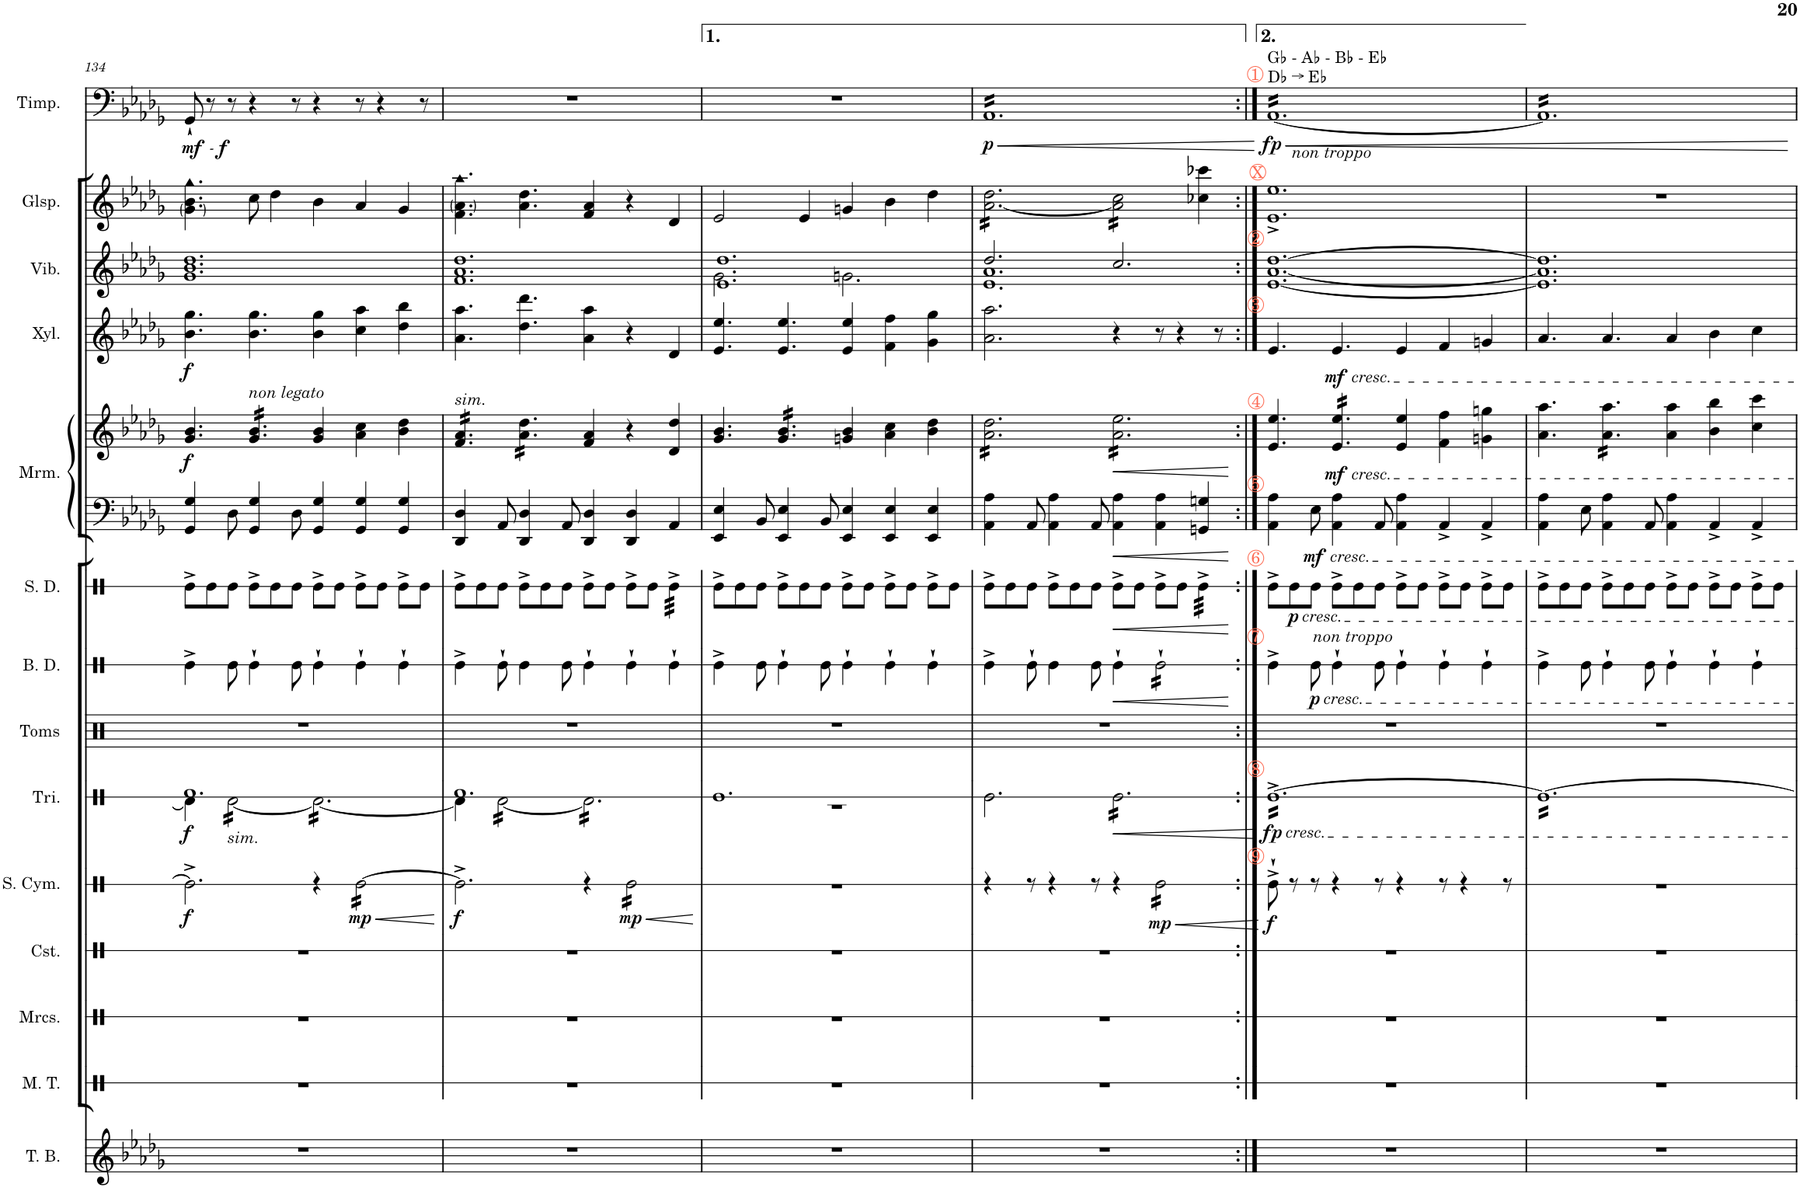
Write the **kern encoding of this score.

**kern	**kern	**kern	**dynam	**kern	**dynam	**kern	**kern	**dynam	**kern	**dynam	**kern	**kern	**dynam	**kern	**dynam	**kern	**kern	**kern	**dynam
*part12	*part11	*part10	*part10	*part9	*part9	*part8	*part7	*part7	*part6	*part6	*part5	*part5	*part5	*part4	*part4	*part3	*part2	*part1	*part1
*staff13	*staff12	*staff11	*staff11	*staff10	*staff10	*staff9	*staff8	*staff8	*staff7	*staff7	*staff6	*staff5	*staff5/6	*staff4	*staff4	*staff3	*staff2	*staff1	*staff1
*I"Tubular Bells	*I"Castanets	*I"Suspended Cymbal	*	*I"Triangle Finger Cymbals	*	*I"Concert Toms	*I"Bass Drum	*	*I"Snare Drum	*	*I"Marimba	*	*	*I"Xylophone	*	*I"Vibraphone	*I"Glockenspiel	*I"Timpani	*
*I'T. B.	*I'Cst.	*I'S. Cym.	*	*I'Tri.	*	*I'Toms	*I'B. D.	*	*I'S. D.	*	*I'Mrm.	*	*	*I'Xyl.	*	*I'Vib.	*I'Glsp.	*I'Timp.	*
!!LO:PB:g=z
*clefG2	*clefX	*clefX	*	*clefX	*	*clefX	*clefX	*	*clefX	*	*clefF4	*clefG2	*	*clefG2	*	*clefG2	*clefG2	*clefF4	*
*	*	*	*	*	*	*	*	*	*	*	*	*	*	*Trd-7c-12	*	*	*Trd-14c-24	*	*
*k[b-e-a-d-g-]	*k[]	*k[]	*	*k[]	*	*k[]	*k[]	*	*k[]	*	*k[b-e-a-d-g-]	*k[b-e-a-d-g-]	*	*k[b-e-a-d-g-]	*	*k[b-e-a-d-g-]	*k[b-e-a-d-g-]	*k[b-e-a-d-g-]	*
*M12/8	*M12/8	*M12/8	*	*M12/8	*	*M12/8	*M12/8	*	*M12/8	*	*M12/8	*M12/8	*	*M12/8	*	*M12/8	*M12/8	*M12/8	*
=134	=134	=134	=134	=134	=134	=134	=134	=134	=134	=134	=134	=134	=134	=134	=134	=134	=134	=134	=134
*	*	*	*	*^	*	*	*	*	*	*	*	*	*	*	*	*	*	*	*
!	!	!	!LO:DY:b	!	!	!LO:DY:b	!	!	!	!	!	!	!	!LO:DY:b	!	!LO:DY:b	!	!	!	!LO:DY:b
!	!	!	!	!	!	!	!	!	!	!	!	!	!	!	!	!	!	!	!	!LO:DY:n=1:b
!	!	!	!	!	!	!	!	!	!	!	!	!	!	!	!	!	!	!	!	!LO:DY:n=2:b
1.r	1.r	2.Re^\]	f	1.Rf	4Rd\]	f	1.r	4Re^\	.	8Re^\L	.	4GG-/ 4G-/	4.g-/ 4.b-/	f	4.b-\ 4.gg-\	f	1.g- 1.b- 1.dd-	4.g-\ 4.b-\ 4.gg-\	8GG-`/	mf other-dynamics f
.	.	.	.	.	.	.	.	.	.	8Re\	.	.	.	.	.	.	.	.	8r	.
!	!	!	!	!	!LO:TX:b:i:t=sim.	!	!	!	!	!	!	!	!	!	!	!	!	!	!	!
*	*	*	*	*tremolo	*	*	*	*	*	*	*	*	*	*	*	*	*	*	*	*
.	.	.	.	.	[16Rd\LL	.	.	8Re\	.	8Re\J	.	8D-\	.	.	.	.	.	.	8r	.
.	.	.	.	.	16Rd\	.	.	.	.	.	.	.	.	.	.	.	.	.	.	.
!	!	!	!	!	!	!	!	!	!	!	!	!	!LO:TX:a:i:t=non legato	!	!	!	!	!	!	!
*	*	*	*	*	*	*	*	*	*	*	*	*	*tremolo	*	*	*	*	*	*	*
.	.	.	.	.	16Rd\	.	.	4Re`\	.	8Re^\L	.	4GG-/ 4G-/	16g-/ 16b-/LL	.	4.b-\ 4.gg-\	.	.	8cc\	4r	.
.	.	.	.	.	16Rd\	.	.	.	.	.	.	.	16g-/ 16b-/	.	.	.	.	.	.	.
.	.	.	.	.	16Rd\	.	.	.	.	8Re\	.	.	16g-/ 16b-/	.	.	.	.	4dd-\	.	.
.	.	.	.	.	16Rd\	.	.	.	.	.	.	.	16g-/ 16b-/	.	.	.	.	.	.	.
.	.	.	.	.	16Rd\	.	.	8Re\	.	8Re\J	.	8D-\	16g-/ 16b-/	.	.	.	.	.	8r	.
.	.	.	.	.	16Rd\JJ	.	.	.	.	.	.	.	16g-/ 16b-/JJ	.	.	.	.	.	.	.
*	*	*	*	*	*	*	*	*	*	*	*	*	*Xtremolo	*	*	*	*	*	*	*
.	.	4r	.	.	16Rd\LL	.	.	4Re`\	.	8Re^\L	.	4GG-/ 4G-/	4g-/ 4b-/	.	4b-\ 4gg-\	.	.	4b-\	4r	.
.	.	.	.	.	16Rd\	.	.	.	.	.	.	.	.	.	.	.	.	.	.	.
.	.	.	.	.	16Rd\	.	.	.	.	8Re\J	.	.	.	.	.	.	.	.	.	.
.	.	.	.	.	16Rd\	.	.	.	.	.	.	.	.	.	.	.	.	.	.	.
!	!	!	!LO:HP:b	!	!	!	!	!	!	!	!	!	!	!	!	!	!	!	!	!
!	!	!	!LO:DY:n=1:b	!	!	!	!	!	!	!	!	!	!	!	!	!	!	!	!	!
*	*	*tremolo	*	*	*	*	*	*	*	*	*	*	*	*	*	*	*	*	*	*
.	.	[16Re\LL	< mp	.	16Rd\	.	.	4Re`\	.	8Re^\L	.	4GG-/ 4G-/	4a-\ 4cc\	.	4cc\ 4aa-\	.	.	4a-/	8r	.
.	.	16Re\	.	.	16Rd\	.	.	.	.	.	.	.	.	.	.	.	.	.	.	.
.	.	16Re\	.	.	16Rd\	.	.	.	.	8Re\J	.	.	.	.	.	.	.	.	4r	.
.	.	16Re\	.	.	16Rd\	.	.	.	.	.	.	.	.	.	.	.	.	.	.	.
.	.	16Re\	.	.	16Rd\	.	.	4Re`\	.	8Re^\L	.	4GG-/ 4G-/	4b-\ 4dd-\	.	4dd-\ 4bb-\	.	.	4g-/	.	.
.	.	16Re\	.	.	16Rd\	.	.	.	.	.	.	.	.	.	.	.	.	.	.	.
.	.	16Re\	.	.	16Rd\	.	.	.	.	8Re\J	.	.	.	.	.	.	.	.	8r	.
.	.	16Re\JJ	.	.	16Rd\JJ	.	.	.	.	.	.	.	.	.	.	.	.	.	.	.
*	*	*	*	*Xtremolo	*	*	*	*	*	*	*	*	*	*	*	*	*	*	*	*
*	*	*Xtremolo	*	*	*	*	*	*	*	*	*	*	*	*	*	*	*	*	*	*
*	*	*	*	*v	*v	*	*	*	*	*	*	*	*	*	*	*	*	*	*	*
.	.	.	[	.	.	.	.	.	.	.	.	.	.	.	.	.	.	.	.
=135	=135	=135	=135	=135	=135	=135	=135	=135	=135	=135	=135	=135	=135	=135	=135	=135	=135	=135	=135
*	*	*	*	*^	*	*	*	*	*	*	*	*	*	*	*	*	*	*	*
!	!	!	!	!	!	!	!	!	!	!	!	!	!LO:TX:a:i:t=sim.	!	!	!	!	!	!	!
!	!	!	!LO:DY:b	!	!	!	!	!	!	!	!	!	!	!	!	!	!	!	!	!
*	*	*	*	*	*	*	*	*	*	*	*	*	*tremolo	*	*	*	*	*	*	*
1.r	1.r	2.Re^\]	f	1.Rf	4Rd\]	.	1.r	4Re^\	.	8Re^\L	.	4DD-/ 4D-/	16f/ 16a-/LL	.	4.a-\ 4.aa-\	.	1.f 1.a- 1.dd-	4.f\ 4.a-\ 4.aa-\	1.r	.
.	.	.	.	.	.	.	.	.	.	.	.	.	16f/ 16a-/	.	.	.	.	.	.	.
.	.	.	.	.	.	.	.	.	.	8Re\	.	.	16f/ 16a-/	.	.	.	.	.	.	.
.	.	.	.	.	.	.	.	.	.	.	.	.	16f/ 16a-/	.	.	.	.	.	.	.
*	*	*	*	*tremolo	*	*	*	*	*	*	*	*	*	*	*	*	*	*	*	*
.	.	.	.	.	[16Rd\LL	.	.	8Re`\	.	8Re\J	.	8AA-/	16f/ 16a-/	.	.	.	.	.	.	.
.	.	.	.	.	16Rd\	.	.	.	.	.	.	.	16f/ 16a-/JJ	.	.	.	.	.	.	.
.	.	.	.	.	16Rd\	.	.	4Re\	.	8Re^\L	.	4DD-/ 4D-/	16a-\ 16dd-\LL	.	4.dd-\ 4.ddd-\	.	.	4.a-\ 4.dd-\	.	.
.	.	.	.	.	16Rd\	.	.	.	.	.	.	.	16a-\ 16dd-\	.	.	.	.	.	.	.
.	.	.	.	.	16Rd\	.	.	.	.	8Re\	.	.	16a-\ 16dd-\	.	.	.	.	.	.	.
.	.	.	.	.	16Rd\	.	.	.	.	.	.	.	16a-\ 16dd-\	.	.	.	.	.	.	.
.	.	.	.	.	16Rd\	.	.	8Re\	.	8Re\J	.	8AA-/	16a-\ 16dd-\	.	.	.	.	.	.	.
.	.	.	.	.	16Rd\JJ	.	.	.	.	.	.	.	16a-\ 16dd-\JJ	.	.	.	.	.	.	.
*	*	*	*	*	*	*	*	*	*	*	*	*	*Xtremolo	*	*	*	*	*	*	*
.	.	4r	.	.	16Rd\]LL	.	.	4Re`\	.	8Re^\L	.	4DD-/ 4D-/	4f/ 4a-/	.	4a-\ 4aa-\	.	.	4f/ 4a-/	.	.
.	.	.	.	.	16Rd\	.	.	.	.	.	.	.	.	.	.	.	.	.	.	.
.	.	.	.	.	16Rd\	.	.	.	.	8Re\J	.	.	.	.	.	.	.	.	.	.
.	.	.	.	.	16Rd\	.	.	.	.	.	.	.	.	.	.	.	.	.	.	.
!	!	!	!LO:HP:b	!	!	!	!	!	!	!	!	!	!	!	!	!	!	!	!	!
!	!	!	!LO:DY:n=1:b	!	!	!	!	!	!	!	!	!	!	!	!	!	!	!	!	!
*	*	*tremolo	*	*	*	*	*	*	*	*	*	*	*	*	*	*	*	*	*	*
.	.	16Re\LL	< mp	.	16Rd\	.	.	4Re`\	.	8Re^\L	.	4DD-/ 4D-/	4r	.	4r	.	.	4r	.	.
.	.	16Re\	.	.	16Rd\	.	.	.	.	.	.	.	.	.	.	.	.	.	.	.
.	.	16Re\	.	.	16Rd\	.	.	.	.	8Re\J	.	.	.	.	.	.	.	.	.	.
.	.	16Re\	.	.	16Rd\	.	.	.	.	.	.	.	.	.	.	.	.	.	.	.
*	*	*	*	*	*	*	*	*	*	*tremolo	*	*	*	*	*	*	*	*	*	*
.	.	16Re\	.	.	16Rd\	.	.	4Re`\	.	32Re^\LLL	.	4AA-/	4d-/ 4dd-/	.	4d-/	.	.	4d-/	.	.
.	.	.	.	.	.	.	.	.	.	32Re^\	.	.	.	.	.	.	.	.	.	.
.	.	16Re\	.	.	16Rd\	.	.	.	.	32Re^\	.	.	.	.	.	.	.	.	.	.
.	.	.	.	.	.	.	.	.	.	32Re^\	.	.	.	.	.	.	.	.	.	.
.	.	16Re\	.	.	16Rd\	.	.	.	.	32Re^\	.	.	.	.	.	.	.	.	.	.
.	.	.	.	.	.	.	.	.	.	32Re^\	.	.	.	.	.	.	.	.	.	.
.	.	16Re\JJ	.	.	16Rd\JJ	.	.	.	.	32Re^\	.	.	.	.	.	.	.	.	.	.
*	*	*	*	*Xtremolo	*	*	*	*	*	*	*	*	*	*	*	*	*	*	*	*
.	.	.	.	.	.	.	.	.	.	32Re^\JJJ	.	.	.	.	.	.	.	.	.	.
*	*	*	*	*	*	*	*	*	*	*Xtremolo	*	*	*	*	*	*	*	*	*	*
*	*	*	*	*v	*v	*	*	*	*	*	*	*	*	*	*	*	*	*	*	*
.	.	.	[	.	.	.	.	.	.	.	.	.	.	.	.	.	.	.	.
=136	=136	=136	=136	=136	=136	=136	=136	=136	=136	=136	=136	=136	=136	=136	=136	=136	=136	=136	=136
*	*	*	*	*^	*	*	*	*	*	*	*	*	*	*	*	*^	*	*	*
1.r	1.r	1.r	.	1.Re	1.r	.	1.r	4Re^\	.	8Re^\L	.	4EE-/ 4E-/	4.g-/ 4.b-/	.	4.e-/ 4.ee-/	.	1.e- 1.dd-	2.g-\	2e-/	1.r	.
.	.	.	.	.	.	.	.	.	.	8Re\	.	.	.	.	.	.	.	.	.	.	.
.	.	.	.	.	.	.	.	8Re\	.	8Re\J	.	8BB-/	.	.	.	.	.	.	.	.	.
*	*	*	*	*	*	*	*	*	*	*	*	*	*tremolo	*	*	*	*	*	*	*	*
.	.	.	.	.	.	.	.	4Re`\	.	8Re^\L	.	4EE-/ 4E-/	16g-/ 16b-/LL	.	4.e-/ 4.ee-/	.	.	.	.	.	.
.	.	.	.	.	.	.	.	.	.	.	.	.	16g-/ 16b-/	.	.	.	.	.	.	.	.
.	.	.	.	.	.	.	.	.	.	8Re\	.	.	16g-/ 16b-/	.	.	.	.	.	4e-/	.	.
.	.	.	.	.	.	.	.	.	.	.	.	.	16g-/ 16b-/	.	.	.	.	.	.	.	.
.	.	.	.	.	.	.	.	8Re\	.	8Re\J	.	8BB-/	16g-/ 16b-/	.	.	.	.	.	.	.	.
.	.	.	.	.	.	.	.	.	.	.	.	.	16g-/ 16b-/JJ	.	.	.	.	.	.	.	.
*	*	*	*	*	*	*	*	*	*	*	*	*	*Xtremolo	*	*	*	*	*	*	*	*
.	.	.	.	.	.	.	.	4Re`\	.	8Re^\L	.	4EE-/ 4E-/	4gn/ 4b-/	.	4e-/ 4ee-/	.	.	2.gn\	4gn/	.	.
.	.	.	.	.	.	.	.	.	.	8Re\J	.	.	.	.	.	.	.	.	.	.	.
.	.	.	.	.	.	.	.	4Re`\	.	8Re^\L	.	4EE-/ 4E-/	4a-\ 4cc\	.	4f\ 4ff\	.	.	.	4b-\	.	.
.	.	.	.	.	.	.	.	.	.	8Re\J	.	.	.	.	.	.	.	.	.	.	.
.	.	.	.	.	.	.	.	4Re`\	.	8Re^\L	.	4EE-/ 4E-/	4b-\ 4dd-\	.	4g-\ 4gg-\	.	.	.	4dd-\	.	.
.	.	.	.	.	.	.	.	.	.	8Re\J	.	.	.	.	.	.	.	.	.	.	.
*	*	*	*	*v	*v	*	*	*	*	*	*	*	*	*	*	*	*	*	*	*	*
=137	=137	=137	=137	=137	=137	=137	=137	=137	=137	=137	=137	=137	=137	=137	=137	=137	=137	=137	=137	=137
!	!	!	!	!	!	!	!	!	!	!	!	!	!	!	!	!	!	!	!	!LO:HP:b
!	!	!	!	!	!	!	!	!	!	!	!	!	!	!	!	!	!	!	!	!LO:DY:n=1:b
*	*	*	*	*	*	*	*	*	*	*	*	*tremolo	*	*	*	*	*	*	*	*
*	*	*	*	*	*	*	*	*	*	*	*	*	*	*	*	*	*	*tremolo	*	*
*	*	*	*	*	*	*	*	*	*	*	*	*	*	*	*	*	*	*	*tremolo	*
1.r	1.r	4r	.	2.Re\	.	1.r	4Re^\	.	8Re^\L	.	4AA-\ 4A-\	16a-\ 16dd-\LL	.	2.a-\ 2.aa-\	.	2.dd-/	1.e- 1.a-	[16a-\ 16dd-\LL	16AA-LL	< p
.	.	.	.	.	.	.	.	.	.	.	.	16a-\ 16dd-\	.	.	.	.	.	16a-\ 16dd-\	16AA-	.
.	.	.	.	.	.	.	.	.	8Re\	.	.	16a-\ 16dd-\	.	.	.	.	.	16a-\ 16dd-\	16AA-	.
.	.	.	.	.	.	.	.	.	.	.	.	16a-\ 16dd-\	.	.	.	.	.	16a-\ 16dd-\	16AA-	.
.	.	8r	.	.	.	.	8Re`\	.	8Re\J	.	8AA-/	16a-\ 16dd-\	.	.	.	.	.	16a-\ 16dd-\	16AA-	.
.	.	.	.	.	.	.	.	.	.	.	.	16a-\ 16dd-\	.	.	.	.	.	16a-\ 16dd-\	16AA-	.
.	.	4r	.	.	.	.	4Re\	.	8Re^\L	.	4AA-\ 4A-\	16a-\ 16dd-\	.	.	.	.	.	16a-\ 16dd-\	16AA-	.
.	.	.	.	.	.	.	.	.	.	.	.	16a-\ 16dd-\	.	.	.	.	.	16a-\ 16dd-\	16AA-	.
.	.	.	.	.	.	.	.	.	8Re\	.	.	16a-\ 16dd-\	.	.	.	.	.	16a-\ 16dd-\	16AA-	.
.	.	.	.	.	.	.	.	.	.	.	.	16a-\ 16dd-\	.	.	.	.	.	16a-\ 16dd-\	16AA-	.
.	.	8r	.	.	.	.	8Re\	.	8Re\J	.	8AA-/	16a-\ 16dd-\	.	.	.	.	.	16a-\ 16dd-\	16AA-	.
.	.	.	.	.	.	.	.	.	.	.	.	16a-\ 16dd-\JJ	.	.	.	.	.	16a-\ 16dd-\JJ	16AA-	.
!	!	!	!	!	!	!	!	!LO:HP:b	!	!LO:HP:b	!	!	!LO:HP:b	!	!	!	!	!	!	!
*	*	*	*	*tremolo	*	*	*	*	*	*	*	*	*	*	*	*	*	*	*	*
.	.	4r	.	16Re\LL	.	.	4Re`\	<	8Re^\L	<	4AA-\ 4A-\	16a-\ 16ee-\LL	<	4r	.	2.cc/	.	16a-\] 16cc\LL	16AA-	.
.	.	.	.	16Re\	.	.	.	.	.	.	.	16a-\ 16ee-\	.	.	.	.	.	16a-\ 16cc\	16AA-	.
.	.	.	.	16Re\	.	.	.	.	8Re\J	.	.	16a-\ 16ee-\	.	.	.	.	.	16a-\ 16cc\	16AA-	.
.	.	.	.	16Re\	.	.	.	.	.	.	.	16a-\ 16ee-\	.	.	.	.	.	16a-\ 16cc\	16AA-	.
!	!	!	!LO:HP:b	!	!	!	!	!	!	!	!	!	!	!	!	!	!	!	!	!
!	!	!	!LO:DY:n=1:b	!	!	!	!	!	!	!	!	!	!	!	!	!	!	!	!	!
*	*	*	*	*	*	*	*tremolo	*	*	*	*	*	*	*	*	*	*	*	*	*
.	.	16Re\LL	< mp	16Re\	.	.	16Re`\LL	.	8Re^\L	.	4AA-\ 4A-\	16a-\ 16ee-\	.	8r	.	.	.	16a-\ 16cc\	16AA-	.
.	.	16Re\	.	16Re\	.	.	16Re`\	.	.	.	.	16a-\ 16ee-\	.	.	.	.	.	16a-\ 16cc\	16AA-	.
.	.	16Re\	.	16Re\	.	.	16Re`\	.	8Re\J	.	.	16a-\ 16ee-\	.	4r	.	.	.	16a-\ 16cc\	16AA-	.
.	.	16Re\	.	16Re\	.	.	16Re`\	.	.	.	.	16a-\ 16ee-\	.	.	.	.	.	16a-\ 16cc\JJ	16AA-	.
*	*	*	*	*	*	*	*	*	*	*	*	*	*	*	*	*	*	*Xtremolo	*	*
*	*	*	*	*	*	*	*	*	*tremolo	*	*	*	*	*	*	*	*	*	*	*
.	.	16Re\	.	16Re\	.	.	16Re`\	.	32Re^\LLL	.	4GGn/ 4Gn/	16a-\ 16ee-\	.	.	.	.	.	4cc-X\ 4ccc-X\	16AA-	.
.	.	.	.	.	.	.	.	.	32Re^\	.	.	.	.	.	.	.	.	.	.	.
.	.	16Re\	.	16Re\	.	.	16Re`\	.	32Re^\	.	.	16a-\ 16ee-\	.	.	.	.	.	.	16AA-	.
.	.	.	.	.	.	.	.	.	32Re^\	.	.	.	.	.	.	.	.	.	.	.
.	.	16Re\	.	16Re\	.	.	16Re`\	.	32Re^\	.	.	16a-\ 16ee-\	.	8r	.	.	.	.	16AA-	.
.	.	.	.	.	.	.	.	.	32Re^\	.	.	.	.	.	.	.	.	.	.	.
.	.	16Re\JJ	.	16Re\JJ	.	.	16Re`\JJ	.	32Re^\	.	.	16a-\ 16ee-\JJ	.	.	.	.	.	.	16AA-JJ	.
*	*	*	*	*	*	*	*	*	*	*	*	*Xtremolo	*	*	*	*	*	*	*	*
*	*	*	*	*	*	*	*Xtremolo	*	*	*	*	*	*	*	*	*	*	*	*	*
*	*	*Xtremolo	*	*	*	*	*	*	*	*	*	*	*	*	*	*	*	*	*	*
.	.	.	.	.	.	.	.	.	32Re^\JJJ	.	.	.	.	.	.	.	.	.	.	.
*	*	*	*	*	*	*	*	*	*Xtremolo	*	*	*	*	*	*	*	*	*	*	*
*	*	*	*	*	*	*	*	*	*	*	*	*	*	*	*	*v	*v	*	*	*
.	.	.	[	.	.	.	.	[	.	[	.	.	[	.	.	.	.	.	[
=138:|!	=138:|!	=138:|!	=138:|!	=138:|!	=138:|!	=138:|!	=138:|!	=138:|!	=138:|!	=138:|!	=138:|!	=138:|!	=138:|!	=138:|!	=138:|!	=138:|!	=138:|!	=138:|!	=138:|!
!	!	!	!	!	!	!	!	!	!	!	!	!	!	!	!	!	!	!LO:TX:b:i:t=non troppo	!
!	!	!	!	!	!	!	!	!	!	!	!	!	!	!	!	!	!	!LO:TX:a:t=G♭ - A♭ - B♭ - E♭	!
!	!	!	!	!	!	!	!	!	!	!	!	!	!	!	!	!	!	!LO:TX:a:t=D♭ → E♭	!
!	!	!	!	!	!	!	!	!	!	!	!	!	!	!	!	!	!	!LO:TX:a:color=#FD6C54:t=1	!
!	!	!	!	!	!	!	!	!	!	!	!	!	!	!	!	!	!LO:TX:a:color=#FD6C54:t=X	!	!
!	!	!	!	!	!	!	!	!	!	!	!	!	!	!	!	!LO:TX:a:color=#FD6C54:t=2	!	!	!
!	!	!	!	!	!	!	!	!	!	!	!	!	!	!LO:TX:a:color=#FD6C54:t=3	!	!	!	!	!
!	!	!	!	!	!	!	!	!	!	!	!	!LO:TX:a:color=#FD6C54:t=4	!	!	!	!	!	!	!
!	!	!	!	!	!	!	!	!	!	!	!LO:TX:a:color=#FD6C54:t=5	!	!	!	!	!	!	!	!
!	!	!	!	!	!	!	!	!	!LO:TX:a:color=#FD6C54:t=6	!	!	!	!	!	!	!	!	!	!
!	!	!	!	!	!	!	!LO:TX:a:color=#FD6C54:t=7	!	!	!	!	!	!	!	!	!	!	!	!
!	!	!	!	!LO:TX:a:color=#FD6C54:t=8	!	!	!	!	!	!	!	!	!	!	!	!	!	!	!
!	!	!	!	!LO:TX:b:i:t=cresc.	!	!	!	!	!	!	!	!	!	!	!	!	!	!	!
!	!	!LO:TX:a:color=#FD6C54:t=9	!	!	!	!	!	!	!	!	!	!	!	!	!	!	!	!	!
!	!	!	!LO:DY:b	!	!LO:DY:b	!	!	!	!	!	!	!	!	!	!	!	!	!	!LO:HP:b
!	!	!	!	!	!	!	!	!	!	!	!	!	!	!	!	!	!	!	!LO:DY:n=1:b
1.r	1.r	8Re^`\	f	[16Re^LL	fp	1.r	4Re^\	.	8Re^\L	.	4AA-\ 4A-\	4.e-/ 4.ee-/	.	4.e-/	.	[1.e- [1.a- [1.dd-	1.e-^ 1.ee-^	[16AA-LL	< fp
.	.	.	.	16Re^	.	.	.	.	.	.	.	.	.	.	.	.	.	16AA-	.
!	!	!	!	!	!	!	!	!	!LO:TX:b:i:t=non troppo	!	!	!	!	!	!	!	!	!	!
!	!	!	!	!	!	!	!	!	!LO:TX:b:i:t=cresc.	!	!	!	!	!	!	!	!	!	!
!	!	!	!	!	!	!	!	!	!	!LO:DY:b	!	!	!	!	!	!	!	!	!
.	.	8r	.	16Re^	.	.	.	.	8Re\	p	.	.	.	.	.	.	.	16AA-	.
.	.	.	.	16Re^	.	.	.	.	.	.	.	.	.	.	.	.	.	16AA-	.
!	!	!	!	!	!	!	!	!	!	!	!LO:TX:b:i:t=cresc.	!	!	!	!	!	!	!	!
!	!	!	!	!	!	!	!LO:TX:b:i:t=cresc.	!	!	!	!	!	!	!	!	!	!	!	!
!	!	!	!	!	!	!	!	!LO:DY:b	!	!	!	!	!LO:DY:b=2	!	!	!	!	!	!
.	.	8r	.	16Re^	.	.	8Re\	p	8Re\J	.	8E-\	.	mf	.	.	.	.	16AA-	.
.	.	.	.	16Re^	.	.	.	.	.	.	.	.	.	.	.	.	.	16AA-	.
!	!	!	!	!	!	!	!	!	!	!	!	!	!	!LO:TX:b:i:t=cresc.	!	!	!	!	!
!	!	!	!	!	!	!	!	!	!	!	!	!LO:TX:b:i:t=cresc.	!	!	!	!	!	!	!
!	!	!	!	!	!	!	!	!	!	!	!	!	!LO:DY:b	!	!LO:DY:b	!	!	!	!
*	*	*	*	*	*	*	*	*	*	*	*	*tremolo	*	*	*	*	*	*	*
.	.	4r	.	16Re^	.	.	4Re`\	.	8Re^\L	.	4AA-\ 4A-\	16e-/ 16ee-/LL	mf	4.e-/	mf	.	.	16AA-	.
.	.	.	.	16Re^	.	.	.	.	.	.	.	16e-/ 16ee-/	.	.	.	.	.	16AA-	.
.	.	.	.	16Re^	.	.	.	.	8Re\	.	.	16e-/ 16ee-/	.	.	.	.	.	16AA-	.
.	.	.	.	16Re^	.	.	.	.	.	.	.	16e-/ 16ee-/	.	.	.	.	.	16AA-	.
.	.	8r	.	16Re^	.	.	8Re\	.	8Re\J	.	8AA-/	16e-/ 16ee-/	.	.	.	.	.	16AA-	.
.	.	.	.	16Re^	.	.	.	.	.	.	.	16e-/ 16ee-/JJ	.	.	.	.	.	16AA-	.
*	*	*	*	*	*	*	*	*	*	*	*	*Xtremolo	*	*	*	*	*	*	*
.	.	4r	.	16Re^	.	.	4Re`\	.	8Re^\L	.	4AA-\ 4A-\	4e-/ 4ee-/	.	4e-/	.	.	.	16AA-	.
.	.	.	.	16Re^	.	.	.	.	.	.	.	.	.	.	.	.	.	16AA-	.
.	.	.	.	16Re^	.	.	.	.	8Re\J	.	.	.	.	.	.	.	.	16AA-	.
.	.	.	.	16Re^	.	.	.	.	.	.	.	.	.	.	.	.	.	16AA-	.
.	.	8r	.	16Re^	.	.	4Re`\	.	8Re^\L	.	4AA-^/	4f\ 4ff\	.	4f/	.	.	.	16AA-	.
.	.	.	.	16Re^	.	.	.	.	.	.	.	.	.	.	.	.	.	16AA-	.
.	.	4r	.	16Re^	.	.	.	.	8Re\J	.	.	.	.	.	.	.	.	16AA-	.
.	.	.	.	16Re^	.	.	.	.	.	.	.	.	.	.	.	.	.	16AA-	.
.	.	.	.	16Re^	.	.	4Re`\	.	8Re^\L	.	4AA-^/	4gn\ 4ggn\	.	4gn/	.	.	.	16AA-	.
.	.	.	.	16Re^	.	.	.	.	.	.	.	.	.	.	.	.	.	16AA-	.
.	.	8r	.	16Re^	.	.	.	.	8Re\J	.	.	.	.	.	.	.	.	16AA-	.
.	.	.	.	16Re^JJ	.	.	.	.	.	.	.	.	.	.	.	.	.	16AA-JJ	.
=139	=139	=139	=139	=139	=139	=139	=139	=139	=139	=139	=139	=139	=139	=139	=139	=139	=139	=139	=139
1.r	1.r	1.r	.	16ReLL	.	1.r	4Re^\	.	8Re^\L	.	4AA-\ 4A-\	4.a-\ 4.aa-\	.	4.a-/	.	1.e-] 1.a-] 1.dd-]	1.r	16AA-]LL	.
.	.	.	.	16Re	.	.	.	.	.	.	.	.	.	.	.	.	.	16AA-	.
.	.	.	.	16Re	.	.	.	.	8Re\	.	.	.	.	.	.	.	.	16AA-	.
.	.	.	.	16Re	.	.	.	.	.	.	.	.	.	.	.	.	.	16AA-	.
.	.	.	.	16Re	.	.	8Re\	.	8Re\J	.	8E-\	.	.	.	.	.	.	16AA-	.
.	.	.	.	16Re	.	.	.	.	.	.	.	.	.	.	.	.	.	16AA-	.
*	*	*	*	*	*	*	*	*	*	*	*	*tremolo	*	*	*	*	*	*	*
.	.	.	.	16Re	.	.	4Re`\	.	8Re^\L	.	4AA-\ 4A-\	16a-\ 16aa-\LL	.	4.a-/	.	.	.	16AA-	.
.	.	.	.	16Re	.	.	.	.	.	.	.	16a-\ 16aa-\	.	.	.	.	.	16AA-	.
.	.	.	.	16Re	.	.	.	.	8Re\	.	.	16a-\ 16aa-\	.	.	.	.	.	16AA-	.
.	.	.	.	16Re	.	.	.	.	.	.	.	16a-\ 16aa-\	.	.	.	.	.	16AA-	.
.	.	.	.	16Re	.	.	8Re\	.	8Re\J	.	8AA-/	16a-\ 16aa-\	.	.	.	.	.	16AA-	.
.	.	.	.	16Re	.	.	.	.	.	.	.	16a-\ 16aa-\JJ	.	.	.	.	.	16AA-	.
*	*	*	*	*	*	*	*	*	*	*	*	*Xtremolo	*	*	*	*	*	*	*
.	.	.	.	16Re	.	.	4Re`\	.	8Re^\L	.	4AA-\ 4A-\	4a-\ 4aa-\	.	4a-/	.	.	.	16AA-	.
.	.	.	.	16Re	.	.	.	.	.	.	.	.	.	.	.	.	.	16AA-	.
.	.	.	.	16Re	.	.	.	.	8Re\J	.	.	.	.	.	.	.	.	16AA-	.
.	.	.	.	16Re	.	.	.	.	.	.	.	.	.	.	.	.	.	16AA-	.
.	.	.	.	16Re	.	.	4Re`\	.	8Re^\L	.	4AA-^/	4b-\ 4bb-\	.	4b-\	.	.	.	16AA-	.
.	.	.	.	16Re	.	.	.	.	.	.	.	.	.	.	.	.	.	16AA-	.
.	.	.	.	16Re	.	.	.	.	8Re\J	.	.	.	.	.	.	.	.	16AA-	.
.	.	.	.	16Re	.	.	.	.	.	.	.	.	.	.	.	.	.	16AA-	.
.	.	.	.	16Re	.	.	4Re`\	.	8Re^\L	.	4AA-^/	4cc\ 4ccc\	.	4cc\	.	.	.	16AA-	.
.	.	.	.	16Re	.	.	.	.	.	.	.	.	.	.	.	.	.	16AA-	.
.	.	.	.	16Re	.	.	.	.	8Re\J	.	.	.	.	.	.	.	.	16AA-	.
.	.	.	.	16ReJJ	.	.	.	.	.	.	.	.	.	.	.	.	.	16AA-JJ	.
*	*	*	*	*	*	*	*	*	*	*	*	*	*	*	*	*	*	*Xtremolo	*
*	*	*	*	*Xtremolo	*	*	*	*	*	*	*	*	*	*	*	*	*	*	*
.	.	.	.	.	.	.	.	.	.	.	.	.	.	.	.	.	.	.	[
=	=	=	=	=	=	=	=	=	=	=	=	=	=	=	=	=	=	=	=
*-	*-	*-	*-	*-	*-	*-	*-	*-	*-	*-	*-	*-	*-	*-	*-	*-	*-	*-	*-
